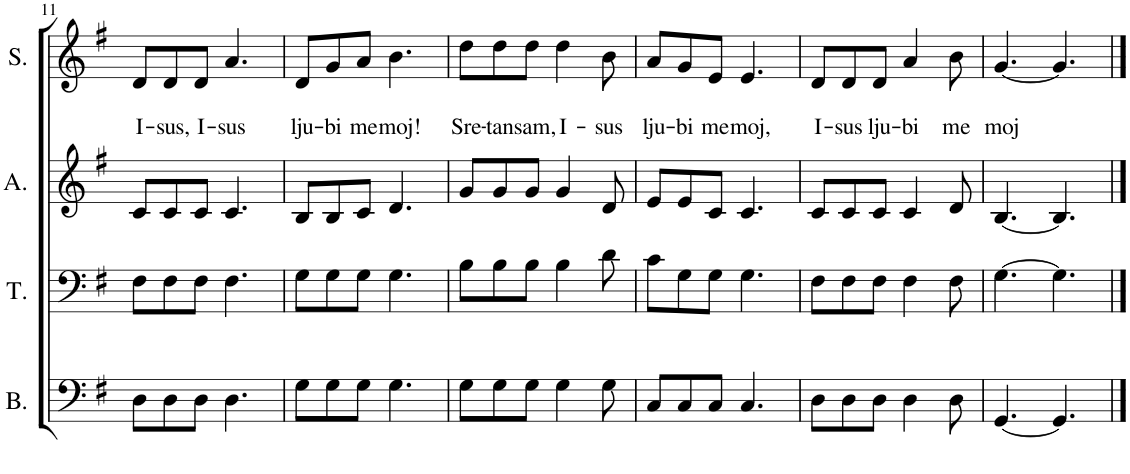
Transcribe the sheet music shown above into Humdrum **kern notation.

**kern	**kern	**kern	**kern	**text	**text
*part4	*part3	*part2	*part1	*part1	*part1
*staff4	*staff3	*staff2	*staff1	*staff1	*staff1
*I"Bass	*I"Tenor	*I"Alto	*I"Soprano	*	*
*I'B.	*I'T.	*I'A.	*I'S.	*	*
!!LO:PB:g=z
*clefF4	*clefF4	*clefG2	*clefG2	*	*
*k[f#]	*k[f#]	*k[f#]	*k[f#]	*	*
*M6/8	*M6/8	*M6/8	*M6/8	*	*
=11	=11	=11	=11	=11	=11
!	!	!	!	!	!LO:LY:b
8D\L	8F#\L	8c/L	8d/L	.	I-
!	!	!	!	!	!LO:LY:b
8D\	8F#\	8c/	8d/	.	-sus,
!	!	!	!	!	!LO:LY:b
8D\J	8F#\J	8c/J	8d/J	.	I-
!	!	!	!	!	!LO:LY:b
4.D\	4.F#\	4.c/	4.a/	.	-sus
=12	=12	=12	=12	=12	=12
!	!	!	!	!	!LO:LY:b
8G\L	8G\L	8B/L	8d/L	.	lju-
!	!	!	!	!	!LO:LY:b
8G\	8G\	8B/	8g/	.	-bi
!	!	!	!	!	!LO:LY:b
8G\J	8G\J	8c/J	8a/J	.	me
!	!	!	!	!	!LO:LY:b
4.G\	4.G\	4.d/	4.b\	.	moj!
=13	=13	=13	=13	=13	=13
!	!	!	!	!	!LO:LY:b
8G\L	8B\L	8g/L	8dd\L	.	Sre-
!	!	!	!	!	!LO:LY:b
8G\	8B\	8g/	8dd\	.	-tan
!	!	!	!	!	!LO:LY:b
8G\J	8B\J	8g/J	8dd\J	.	sam,
!	!	!	!	!	!LO:LY:b
4G\	4B\	4g/	4dd\	.	I-
!	!	!	!	!	!LO:LY:b
8G\	8d\	8d/	8b\	.	-sus
=14	=14	=14	=14	=14	=14
!	!	!	!	!	!LO:LY:b
8C/L	8c\L	8e/L	8a/L	.	lju-
!	!	!	!	!	!LO:LY:b
8C/	8G\	8e/	8g/	.	-bi
!	!	!	!	!	!LO:LY:b
8C/J	8G\J	8c/J	8e/J	.	me
!	!	!	!	!	!LO:LY:b
4.C/	4.G\	4.c/	4.e/	.	moj,
=15	=15	=15	=15	=15	=15
!	!	!	!	!	!LO:LY:b
8D\L	8F#\L	8c/L	8d/L	.	I-
!	!	!	!	!	!LO:LY:b
8D\	8F#\	8c/	8d/	.	-sus
!	!	!	!	!	!LO:LY:b
8D\J	8F#\J	8c/J	8d/J	.	lju-
!	!	!	!	!	!LO:LY:b
4D\	4F#\	4c/	4a/	.	-bi
!	!	!	!	!	!LO:LY:b
8D\	8F#\	8d/	8b\	.	me
=16	=16	=16	=16	=16	=16
!	!	!	!	!	!LO:LY:b
[4.GG/	[4.G\	[4.B/	[4.g/	.	moj
4.GG/]	4.G\]	4.B/]	4.g/]	.	.
==	==	==	==	==	==
*-	*-	*-	*-	*-	*-
